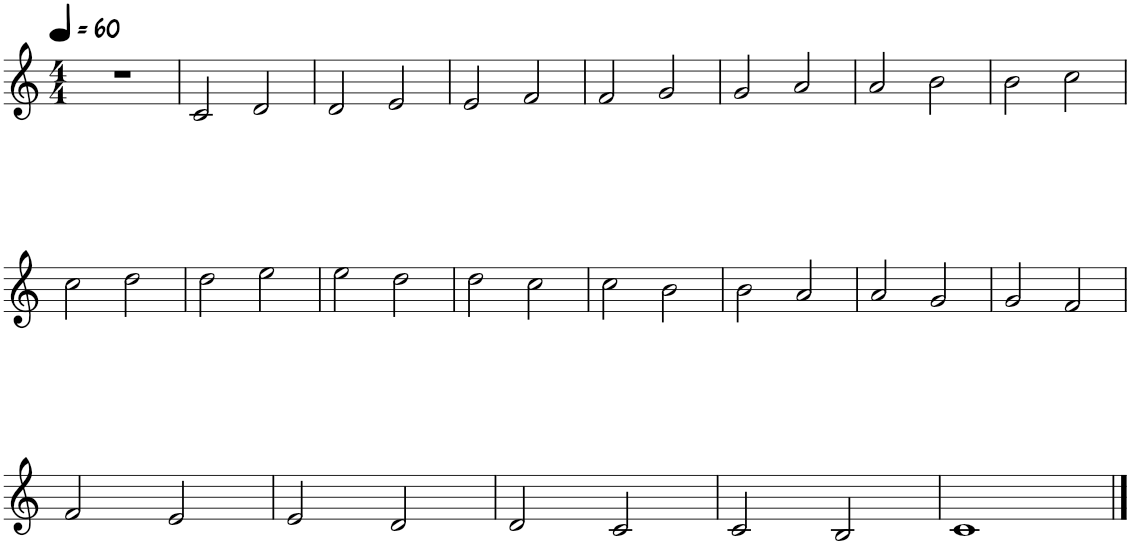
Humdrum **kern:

**kern
*part1
*staff1
*I"Piano
*I'Pno.
*clefG2
*k[]
*M4/4
*MM60
=1
1r
=2
2c/
2d/
=3
2d/
2e/
=4
2e/
2f/
=5
2f/
2g/
=6
2g/
2a/
=7
2a/
2b\
=8
2b\
2cc\
!!LO:LB:g=z
=9
2cc\
2dd\
=10
2dd\
2ee\
=11
2ee\
2dd\
=12
2dd\
2cc\
=13
2cc\
2b\
=14
2b\
2a/
=15
2a/
2g/
=16
2g/
2f/
!!LO:LB:g=z
=17
2f/
2e/
=18
2e/
2d/
=19
2d/
2c/
=20
2c/
2B/
=21
1c
==
*-
